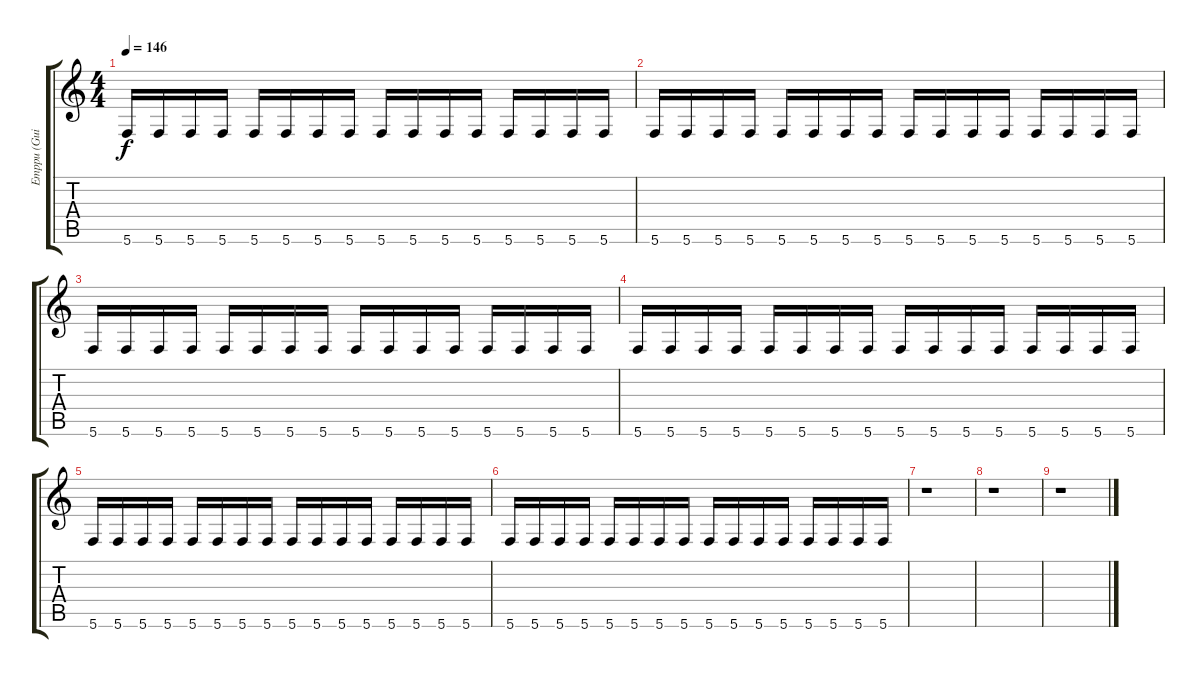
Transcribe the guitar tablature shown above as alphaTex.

\track ("Emppu (Guitar)" "Emppu (Gui") {instrument distortionguitar}
\staff {score tabs}
\tuning (E4 C4 G3 C3 G2 C2) {hide}
\ts (4 4)
\tempo 146
\clef g2
\ks c
5.6.16{dy f} 5.6.16 5.6.16 5.6.16 5.6.16 5.6.16 5.6.16 5.6.16 5.6.16 5.6.16 5.6.16 5.6.16 5.6.16 5.6.16 5.6.16 5.6.16 |
5.6.16 5.6.16 5.6.16 5.6.16 5.6.16 5.6.16 5.6.16 5.6.16 5.6.16 5.6.16 5.6.16 5.6.16 5.6.16 5.6.16 5.6.16 5.6.16 |
5.6.16 5.6.16 5.6.16 5.6.16 5.6.16 5.6.16 5.6.16 5.6.16 5.6.16 5.6.16 5.6.16 5.6.16 5.6.16 5.6.16 5.6.16 5.6.16 |
5.6.16 5.6.16 5.6.16 5.6.16 5.6.16 5.6.16 5.6.16 5.6.16 5.6.16 5.6.16 5.6.16 5.6.16 5.6.16 5.6.16 5.6.16 5.6.16 |
5.6.16 5.6.16 5.6.16 5.6.16 5.6.16 5.6.16 5.6.16 5.6.16 5.6.16 5.6.16 5.6.16 5.6.16 5.6.16 5.6.16 5.6.16 5.6.16 |
5.6.16 5.6.16 5.6.16 5.6.16 5.6.16 5.6.16 5.6.16 5.6.16 5.6.16 5.6.16 5.6.16 5.6.16 5.6.16 5.6.16 5.6.16 5.6.16 |
r.1 |
r.1 |
r.1
